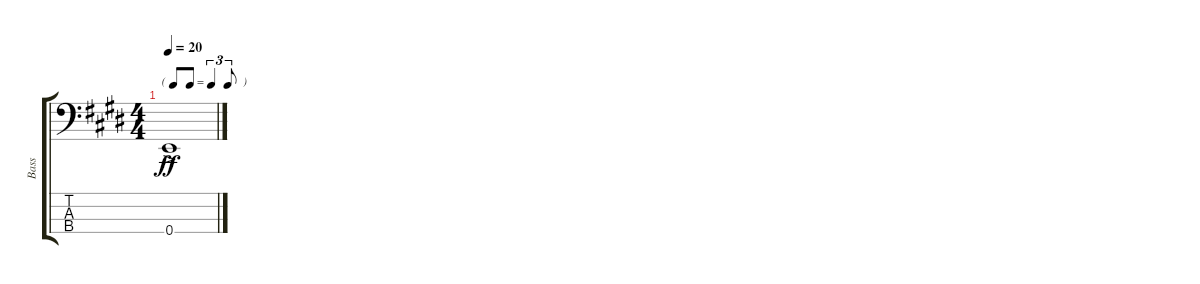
\track ("Bass" "Bass") {instrument electricbasspick}
\staff {score tabs}
\tuning (G2 D2 A1 E1) {hide}
\ts (4 4)
\tf triplet8th
\tempo 20
\clef f4
\ks e
0.4{ac}.1{dy ff}
